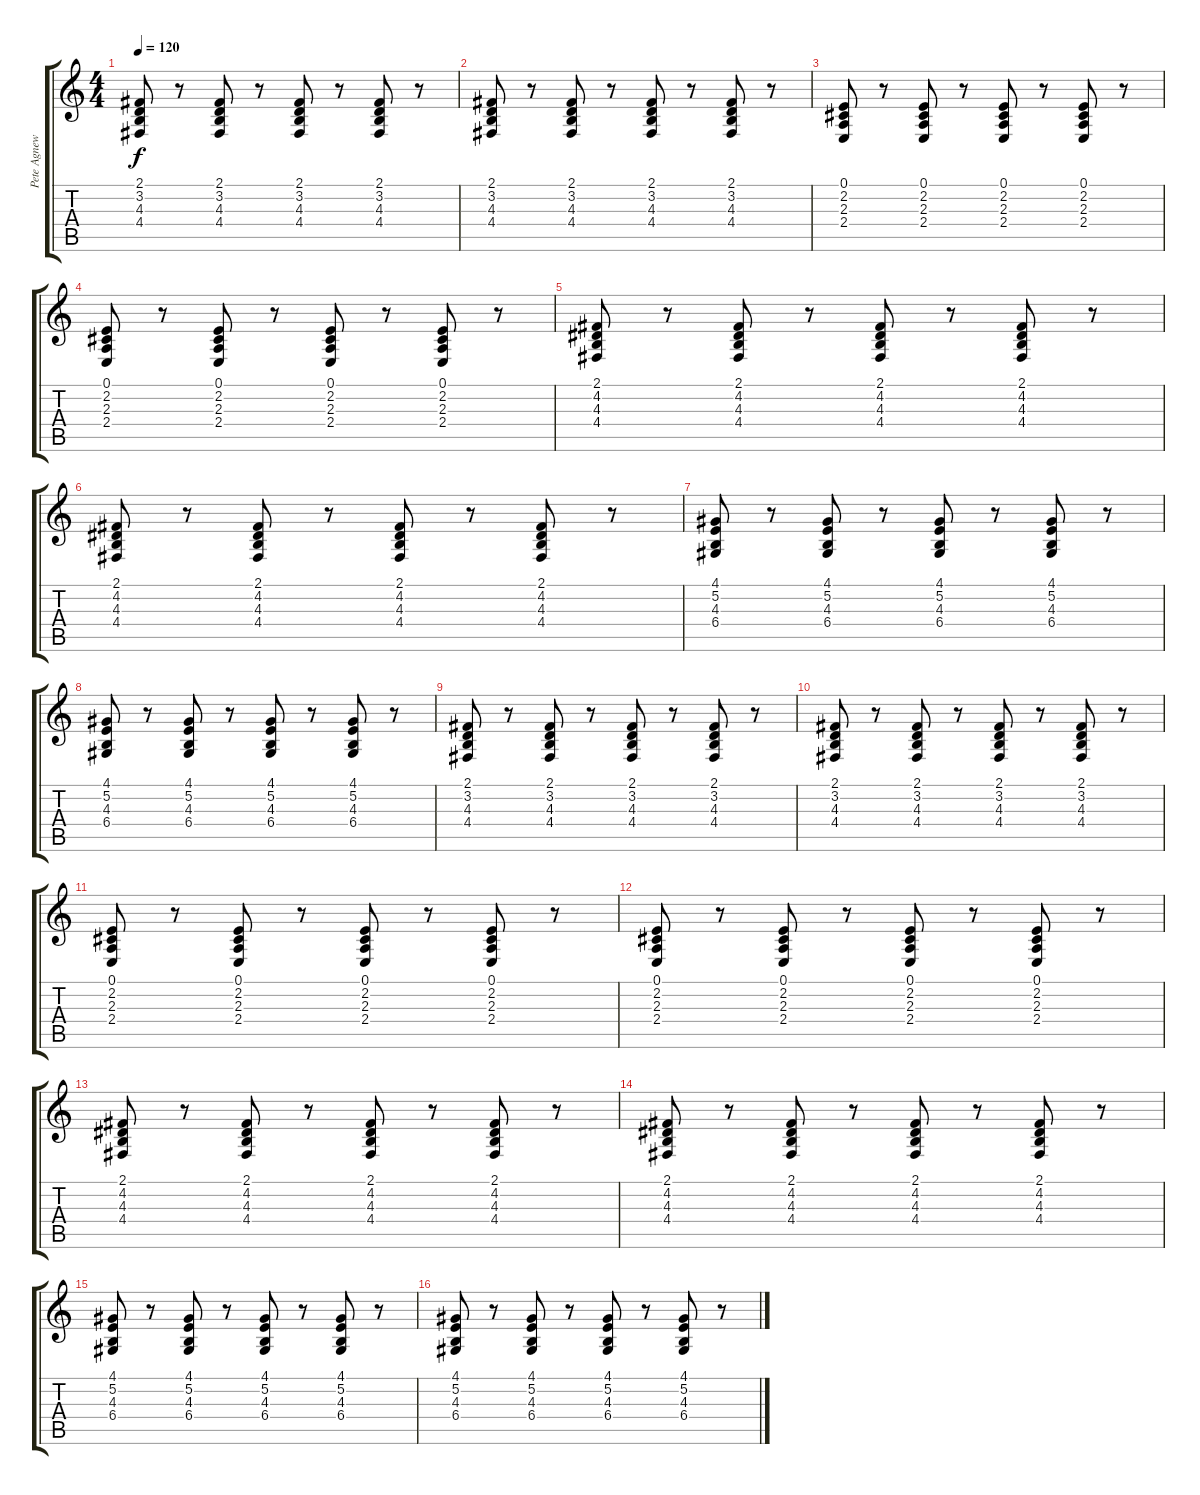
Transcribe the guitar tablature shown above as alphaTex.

\track ("Pete Agnew (piano)" "Pete Agnew") {instrument acousticgrandpiano}
\staff {score tabs}
\tuning (E4 B3 G3 D3 A2 E2) {hide}
\ts (4 4)
\tempo 120
\clef g2
\ks c
(2.1 3.2 4.3 4.4).8{dy f} r.8 (2.1 3.2 4.3 4.4).8 r.8 (2.1 3.2 4.3 4.4).8 r.8 (2.1 3.2 4.3 4.4).8 r.8 |
(2.1 3.2 4.3 4.4).8 r.8 (2.1 3.2 4.3 4.4).8 r.8 (2.1 3.2 4.3 4.4).8 r.8 (2.1 3.2 4.3 4.4).8 r.8 |
(0.1 2.2 2.3 2.4).8 r.8 (0.1 2.2 2.3 2.4).8 r.8 (0.1 2.2 2.3 2.4).8 r.8 (0.1 2.2 2.3 2.4).8 r.8 |
(0.1 2.2 2.3 2.4).8 r.8 (0.1 2.2 2.3 2.4).8 r.8 (0.1 2.2 2.3 2.4).8 r.8 (0.1 2.2 2.3 2.4).8 r.8 |
(2.1 4.2 4.3 4.4).8 r.8 (2.1 4.2 4.3 4.4).8 r.8 (2.1 4.2 4.3 4.4).8 r.8 (2.1 4.2 4.3 4.4).8 r.8 |
(2.1 4.2 4.3 4.4).8 r.8 (2.1 4.2 4.3 4.4).8 r.8 (2.1 4.2 4.3 4.4).8 r.8 (2.1 4.2 4.3 4.4).8 r.8 |
(4.1 5.2 4.3 6.4).8 r.8 (4.1 5.2 4.3 6.4).8 r.8 (4.1 5.2 4.3 6.4).8 r.8 (4.1 5.2 4.3 6.4).8 r.8 |
(4.1 5.2 4.3 6.4).8 r.8 (4.1 5.2 4.3 6.4).8 r.8 (4.1 5.2 4.3 6.4).8 r.8 (4.1 5.2 4.3 6.4).8 r.8 |
(2.1 3.2 4.3 4.4).8 r.8 (2.1 3.2 4.3 4.4).8 r.8 (2.1 3.2 4.3 4.4).8 r.8 (2.1 3.2 4.3 4.4).8 r.8 |
(2.1 3.2 4.3 4.4).8 r.8 (2.1 3.2 4.3 4.4).8 r.8 (2.1 3.2 4.3 4.4).8 r.8 (2.1 3.2 4.3 4.4).8 r.8 |
(0.1 2.2 2.3 2.4).8 r.8 (0.1 2.2 2.3 2.4).8 r.8 (0.1 2.2 2.3 2.4).8 r.8 (0.1 2.2 2.3 2.4).8 r.8 |
(0.1 2.2 2.3 2.4).8 r.8 (0.1 2.2 2.3 2.4).8 r.8 (0.1 2.2 2.3 2.4).8 r.8 (0.1 2.2 2.3 2.4).8 r.8 |
(2.1 4.2 4.3 4.4).8 r.8 (2.1 4.2 4.3 4.4).8 r.8 (2.1 4.2 4.3 4.4).8 r.8 (2.1 4.2 4.3 4.4).8 r.8 |
(2.1 4.2 4.3 4.4).8 r.8 (2.1 4.2 4.3 4.4).8 r.8 (2.1 4.2 4.3 4.4).8 r.8 (2.1 4.2 4.3 4.4).8 r.8 |
(4.1 5.2 4.3 6.4).8 r.8 (4.1 5.2 4.3 6.4).8 r.8 (4.1 5.2 4.3 6.4).8 r.8 (4.1 5.2 4.3 6.4).8 r.8 |
(4.1 5.2 4.3 6.4).8 r.8 (4.1 5.2 4.3 6.4).8 r.8 (4.1 5.2 4.3 6.4).8 r.8 (4.1 5.2 4.3 6.4).8 r.8
